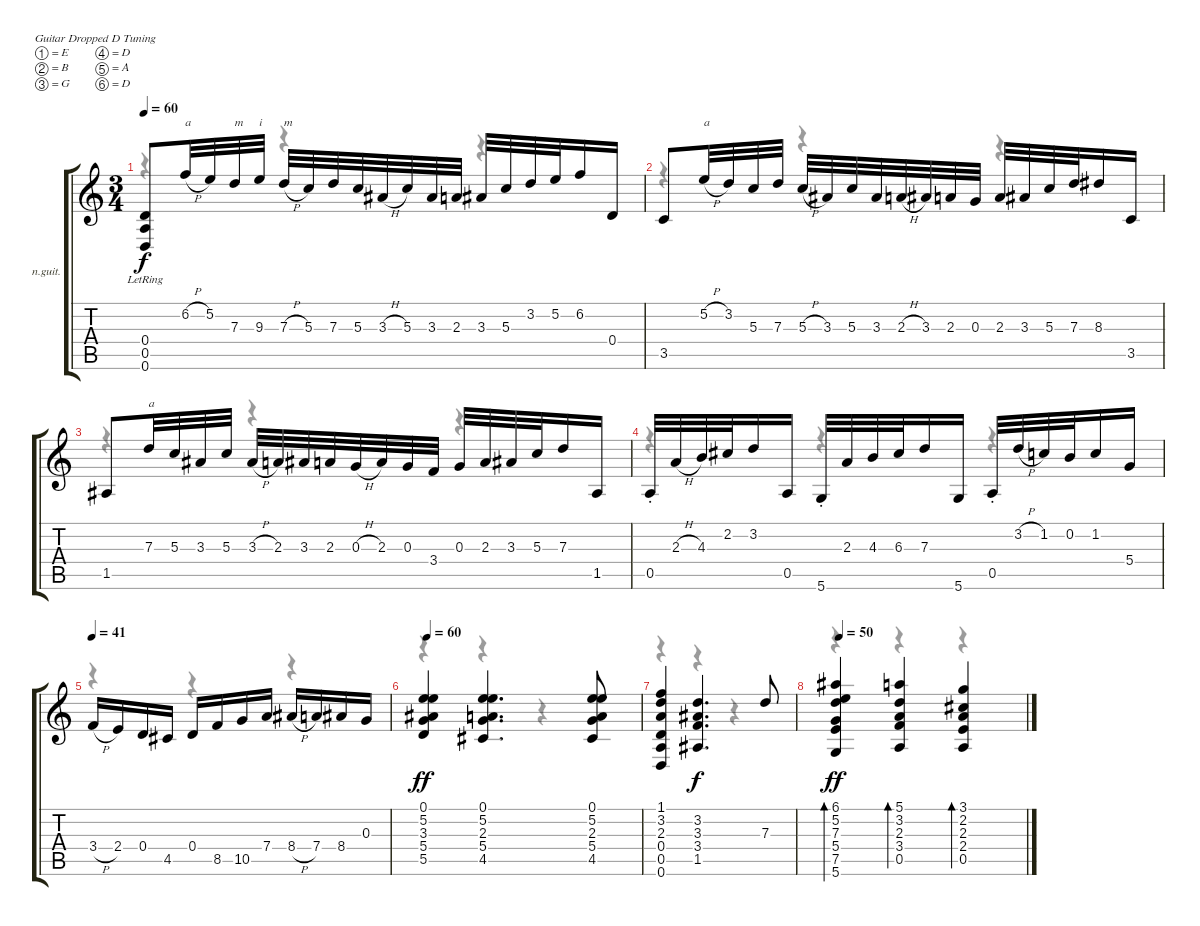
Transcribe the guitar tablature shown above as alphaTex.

\defaultSystemsLayout 4
\bracketExtendMode groupsimilarinstruments
\firstSystemTrackNameOrientation horizontal
\otherSystemsTrackNameOrientation horizontal
\chordDiagramsInScore
\track ("Classical Guitar" "n.guit.") {instrument acousticguitarnylon}
\staff {score tabs}
\tuning (E4 B3 G3 D3 A2 D2)
\voice
\ts (3 4)
\tempo 60
\clef g2
\ks c
(0.4{lr} 0.5{lr} 0.6{lr}).8{dy f beam Up} 6.2{h}.32{txt "a" beam Up} 5.2.32{beam Up} 7.3.32{txt "m" beam Up} 9.3.32{txt "i" beam Up} 7.3{h}.32{txt "m" beam Up} 5.3.32{beam Up} 7.3.32{beam Up} 5.3.32{beam Up} 3.3{h acc #}.32{beam Up} 5.3.32{beam Up} 3.3{acc #}.32{beam Up} 2.3.32{beam Up} 3.3{acc #}.32{beam Up} 5.3.32{beam Up} 3.2.32{beam Up} 5.2.32{beam Up} 6.2.16{beam Up} 0.4.16{beam Up} |
3.5.8{beam Up} 5.2{h}.32{txt "a" beam Up} 3.2.32{beam Up} 5.3.32{beam Up} 7.3.32{beam Up} 5.3{h}.32{beam Up} 3.3{acc #}.32{beam Up} 5.3.32{beam Up} 3.3{acc #}.32{beam Up} 2.3{h}.32{beam Up} 3.3{acc #}.32{beam Up} 2.3.32{beam Up} 0.3.32{beam Up} 2.3.32{beam Up} 3.3{acc #}.32{beam Up} 5.3.32{beam Up} 7.3.32{beam Up} 8.3{acc #}.16{beam Up} 3.5.16{beam Up} |
1.5{acc #}.8{beam Up} 7.3.32{txt "a" beam Up} 5.3.32{beam Up} 3.3{acc #}.32{beam Up} 5.3.32{beam Up} 3.3{h acc #}.32{beam Up} 2.3.32{beam Up} 3.3{acc #}.32{beam Up} 2.3.32{beam Up} 0.3{h}.32{beam Up} 2.3.32{beam Up} 0.3.32{beam Up} 3.4.32{beam Up} 0.3.32{beam Up} 2.3.32{beam Up} 3.3{acc #}.32{beam Up} 5.3.32{beam Up} 7.3.16{beam Up} 1.5{acc #}.16{beam Up} |
0.5{st}.32{beam Up} 2.3{h}.32{beam Up} 4.3.32{beam Up} 2.2{acc #}.32{beam Up} 3.2.16{beam Up} 0.5.16{beam Up} 5.6{st}.32{beam Up} 2.3.32{beam Up} 4.3.32{beam Up} 6.3{acc #}.32{beam Up} 7.3.16{beam Up} 5.6.16{beam Up} 0.5{st}.32{beam Up} 3.2{h}.32{beam Up} 1.2.32{beam Up} 0.2.32{beam Up} 1.2.16{beam Up} 5.4.16{beam Up} |
\tempo 41
3.4{h}.16{beam Up} 2.4.16{beam Up} 0.4.16{beam Up} 4.5{acc #}.16{beam Up} 0.4.16{beam Up} 8.5.16{beam Up} 10.5.16{beam Up} 7.4.16{beam Up} 8.4{h acc #}.16{beam Up} 7.4.16{beam Up} 8.4{acc #}.16{beam Up} 0.3.16{beam Up} |
\tempo 60
(0.1 5.2 3.3{acc #} 5.4 5.5).4{dy ff beam Up} (0.1 5.2 2.3 5.4 4.5{acc #}).4{d beam Up} (0.1 5.2 2.3 5.4 4.5{acc #}).8{beam Up} |
(1.1 3.2 2.3 0.4 0.5 0.6).4{beam Up} (3.2 3.3{acc #} 3.4 1.5{acc #}).4{d dy f beam Up} 7.3.8{beam Up} |
\tempo 50
(6.1{acc #} 5.2 7.3 5.4 7.5 5.6).4{bd 120 dy ff beam Up} (5.1 3.2 2.3 3.4 0.5).4{bd 120 beam Up} (3.1 2.2{acc #} 2.3 2.4 0.5).4{bd 120 beam Up}
\voice
\clef g2
\ottava regular
\simile none
\ks c
r.4{dy mf beam Down} r.4{beam Down} r.4{beam Down} |
r.4{beam Down} r.4{beam Down} r.4{beam Down} |
r.4{beam Down} r.4{beam Down} r.4{beam Down} |
r.4{beam Down} r.4{beam Down} r.4{beam Down} |
r.4{beam Down} r.4{beam Down} r.4{beam Down} |
r.4{beam Down} r.4{beam Down} r.4{beam Down} |
r.4{beam Down} r.4{beam Down} r.4{beam Down} |
r.4{beam Down} r.4{beam Down} r.4{beam Down}
